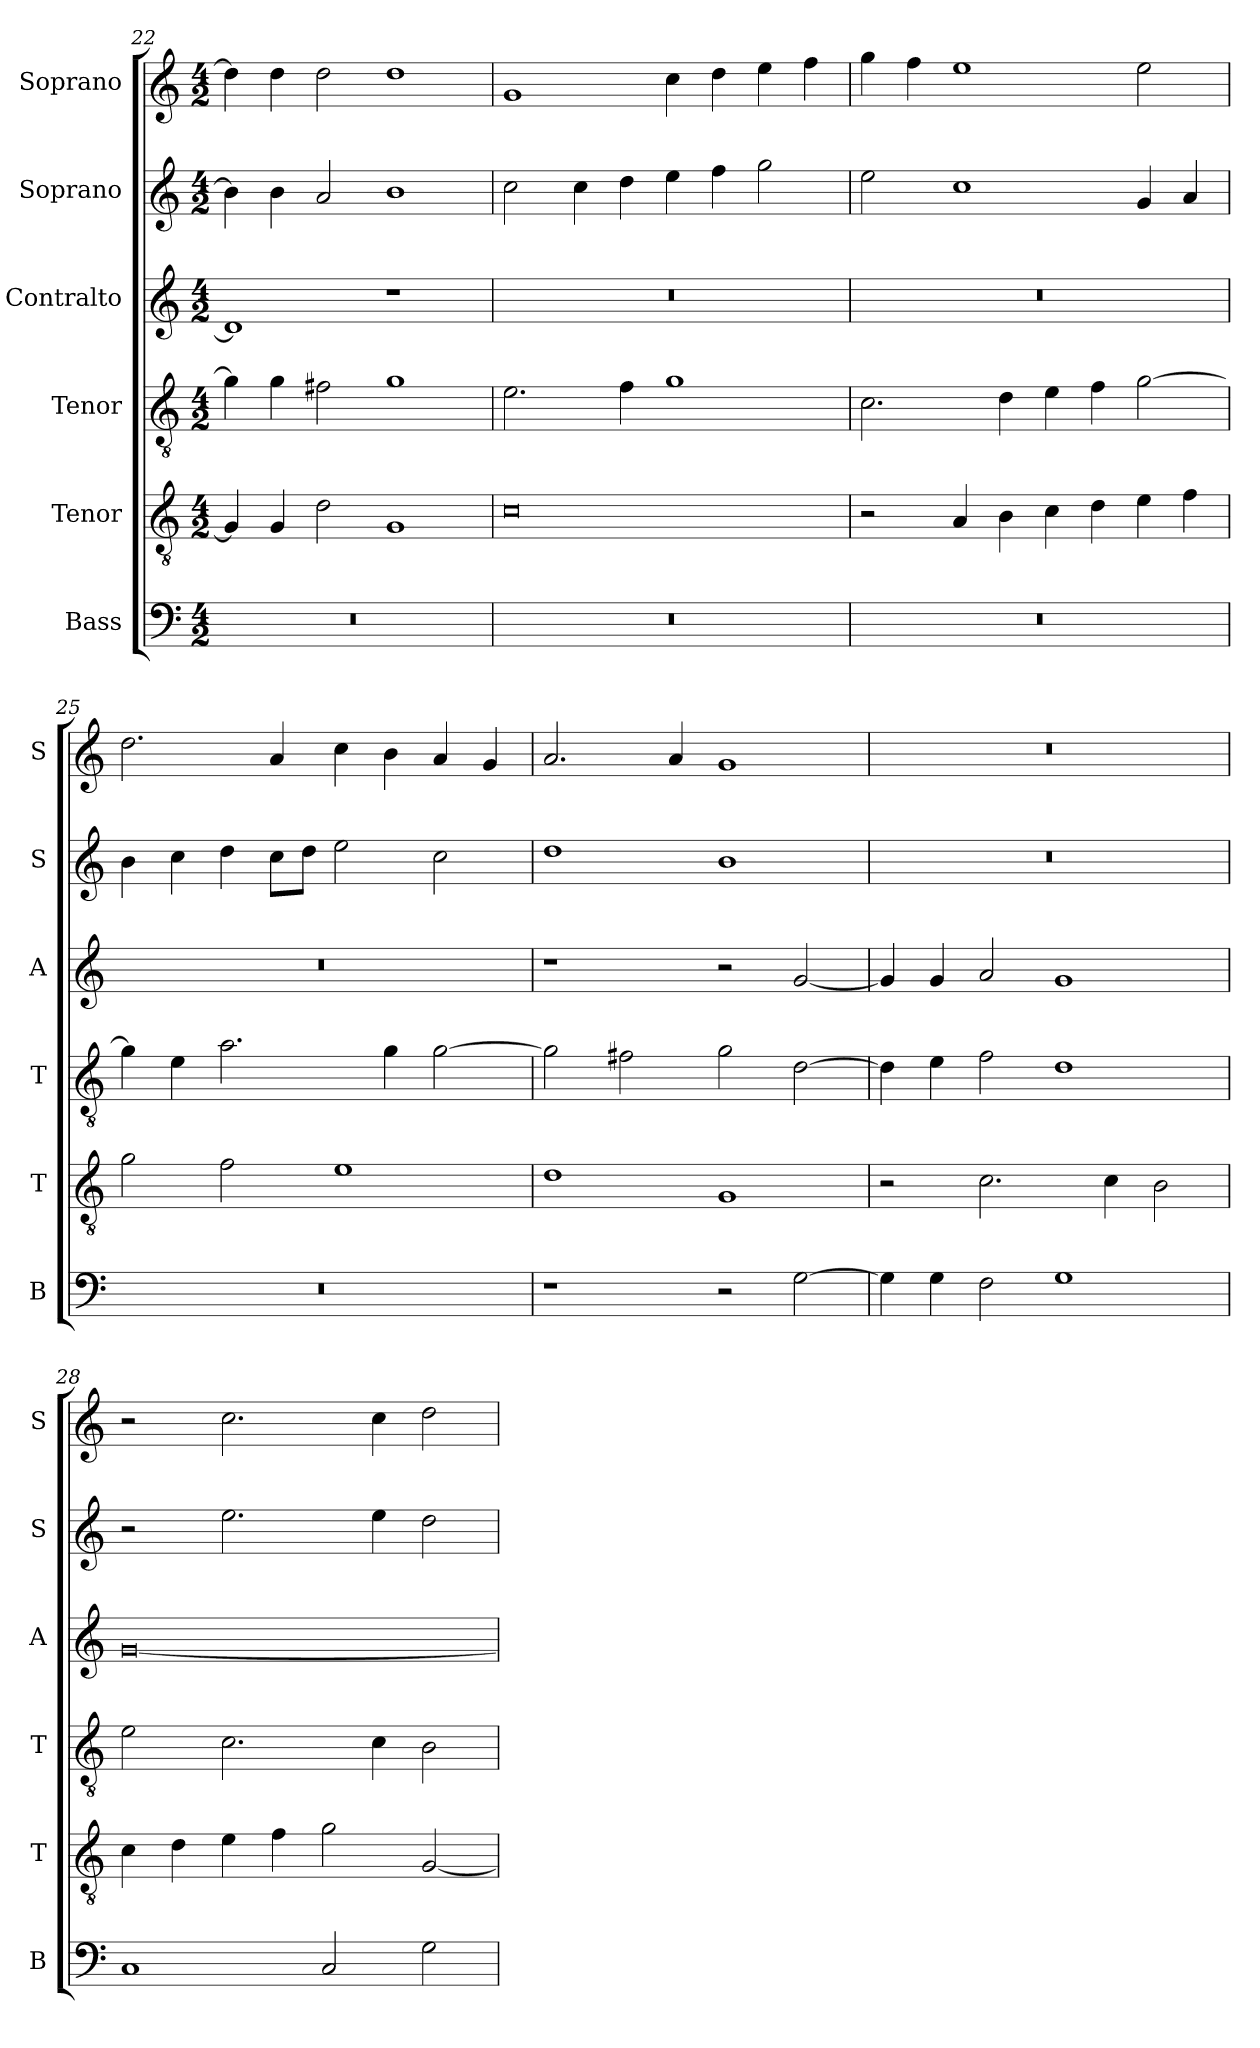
**kern	**kern	**kern	**kern	**kern	**kern
*part6	*part5	*part4	*part3	*part2	*part1
*staff6	*staff5	*staff4	*staff3	*staff2	*staff1
*I"Bass	*I"Tenor	*I"Tenor	*I"Contralto	*I"Soprano	*I"Soprano
*I'B	*I'T	*I'T	*I'A	*I'S	*I'S
*clefF4	*clefGv2	*clefGv2	*clefG2	*clefG2	*clefG2
*k[]	*k[]	*k[]	*k[]	*k[]	*k[]
*G:mix	*G:mix	*G:mix	*G:mix	*G:mix	*G:mix
*M4/2	*M4/2	*M4/2	*M4/2	*M4/2	*M4/2
=22	=22	=22	=22	=22	=22
0r	4G]	4g]	1d]	4b]	4dd]
.	4G	4g	.	4b	4dd
.	2d	2f#X	.	2a	2dd
.	1G	1g	1r	1b	1dd
=23	=23	=23	=23	=23	=23
0r	0c	2.e	0r	2cc	1g
.	.	.	.	4cc	.
.	.	4f	.	4dd	.
.	.	1g	.	4ee	4cc
.	.	.	.	4ff	4dd
.	.	.	.	2gg	4ee
.	.	.	.	.	4ff
=24	=24	=24	=24	=24	=24
0r	2r	2.c	0r	2ee	4gg
.	.	.	.	.	4ff
.	4A	.	.	1cc	1ee
.	4B	4d	.	.	.
.	4c	4e	.	.	.
.	4d	4f	.	.	.
.	4e	[2g	.	4g	2ee
.	4f	.	.	4a	.
=25	=25	=25	=25	=25	=25
0r	2g	4g]	0r	4b	2.dd
.	.	4e	.	4cc	.
.	2f	2.a	.	4dd	.
.	.	.	.	8cc\L	4a
.	.	.	.	8dd\J	.
.	1e	.	.	2ee	4cc
.	.	4g	.	.	4b
.	.	[2g	.	2cc	4a
.	.	.	.	.	4g
=26	=26	=26	=26	=26	=26
1r	1d	2g]	1r	1dd	2.a
.	.	2f#X	.	.	.
.	.	.	.	.	4a
2r	1G	2g	2r	1b	1g
[2G	.	[2d	[2g	.	.
=27	=27	=27	=27	=27	=27
4G]	2r	4d]	4g]	0r	0r
4G	.	4e	4g	.	.
2F	2.c	2f	2a	.	.
1G	.	1d	1g	.	.
.	4c	.	.	.	.
.	2B	.	.	.	.
=28	=28	=28	=28	=28	=28
1C	4c	2e	[0g	2r	2r
.	4d	.	.	.	.
.	4e	2.c	.	2.ee	2.cc
.	4f	.	.	.	.
2C	2g	.	.	.	.
.	.	4c	.	4ee	4cc
2G	[2G	2B	.	2dd	2dd
=	=	=	=	=	=
*-	*-	*-	*-	*-	*-
